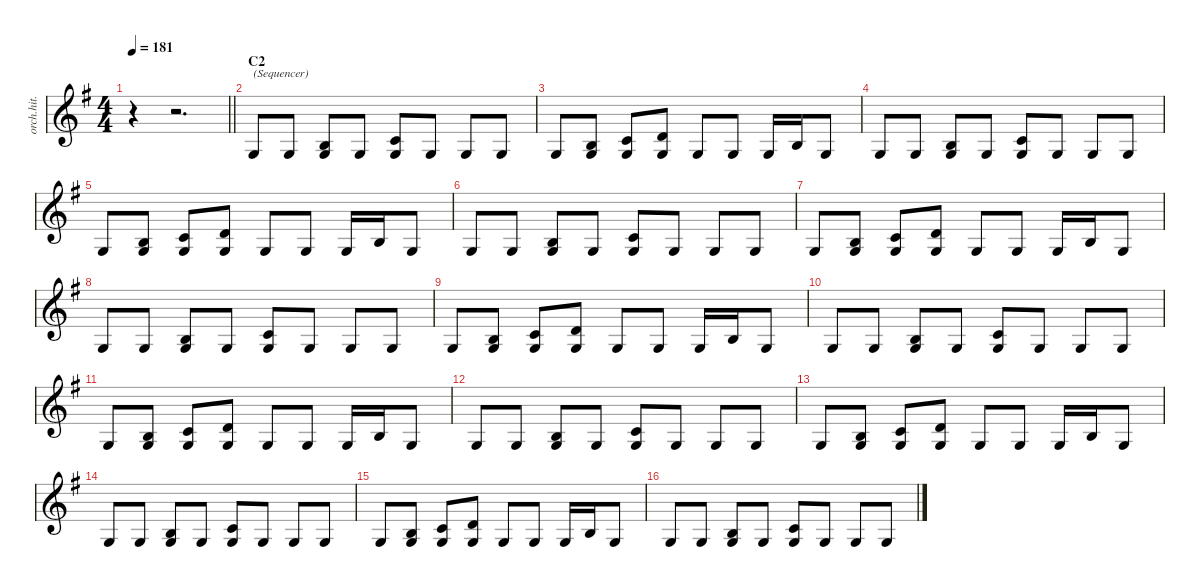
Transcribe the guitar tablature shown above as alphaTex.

\defaultSystemsLayout 4
\hideDynamics
\bracketExtendMode nobrackets
\track ("Synth II" "orch.hit.") {instrument orchestrahit}
\staff {score}
\tuning (E4 B3 G3 D3 A2 E2)
\ts (4 4)
\tempo 181
\clef g2
\barLineRight lightlight
\ks g
r.4{dy f} r.2{d} |
\section ("" "C2")
0.3{acc forcenatural}.8{txt "(Sequencer)" instrument synthdrum} 0.3{acc forcenatural}.8 (0.2{acc forcenatural} 0.3{acc forcenatural}).8 0.3{acc forcenatural}.8 (1.2{acc forcenatural} 0.3{acc forcenatural}).8 0.3{acc forcenatural}.8 0.3{acc forcenatural}.8 0.3{acc forcenatural}.8 |
0.3{acc forcenatural}.8 (0.2{acc forcenatural} 0.3{acc forcenatural}).8 (1.2{acc forcenatural} 0.3{acc forcenatural}).8 (3.2{acc forcenatural} 0.3{acc forcenatural}).8 0.3{acc forcenatural}.8 0.3{acc forcenatural}.8 0.3{acc forcenatural}.16 0.2{acc forcenatural}.16 0.3{acc forcenatural}.8 |
0.3{acc forcenatural}.8 0.3{acc forcenatural}.8 (0.2{acc forcenatural} 0.3{acc forcenatural}).8 0.3{acc forcenatural}.8 (1.2{acc forcenatural} 0.3{acc forcenatural}).8 0.3{acc forcenatural}.8 0.3{acc forcenatural}.8 0.3{acc forcenatural}.8 |
0.3{acc forcenatural}.8 (0.2{acc forcenatural} 0.3{acc forcenatural}).8 (1.2{acc forcenatural} 0.3{acc forcenatural}).8 (3.2{acc forcenatural} 0.3{acc forcenatural}).8 0.3{acc forcenatural}.8 0.3{acc forcenatural}.8 0.3{acc forcenatural}.16 0.2{acc forcenatural}.16 0.3{acc forcenatural}.8 |
0.3{acc forcenatural}.8 0.3{acc forcenatural}.8 (0.2{acc forcenatural} 0.3{acc forcenatural}).8 0.3{acc forcenatural}.8 (1.2{acc forcenatural} 0.3{acc forcenatural}).8 0.3{acc forcenatural}.8 0.3{acc forcenatural}.8 0.3{acc forcenatural}.8 |
0.3{acc forcenatural}.8 (0.2{acc forcenatural} 0.3{acc forcenatural}).8 (1.2{acc forcenatural} 0.3{acc forcenatural}).8 (3.2{acc forcenatural} 0.3{acc forcenatural}).8 0.3{acc forcenatural}.8 0.3{acc forcenatural}.8 0.3{acc forcenatural}.16 0.2{acc forcenatural}.16 0.3{acc forcenatural}.8 |
0.3{acc forcenatural}.8 0.3{acc forcenatural}.8 (0.2{acc forcenatural} 0.3{acc forcenatural}).8 0.3{acc forcenatural}.8 (1.2{acc forcenatural} 0.3{acc forcenatural}).8 0.3{acc forcenatural}.8 0.3{acc forcenatural}.8 0.3{acc forcenatural}.8 |
0.3{acc forcenatural}.8 (0.2{acc forcenatural} 0.3{acc forcenatural}).8 (1.2{acc forcenatural} 0.3{acc forcenatural}).8 (3.2{acc forcenatural} 0.3{acc forcenatural}).8 0.3{acc forcenatural}.8 0.3{acc forcenatural}.8 0.3{acc forcenatural}.16 0.2{acc forcenatural}.16 0.3{acc forcenatural}.8 |
0.3{acc forcenatural}.8 0.3{acc forcenatural}.8 (0.2{acc forcenatural} 0.3{acc forcenatural}).8 0.3{acc forcenatural}.8 (1.2{acc forcenatural} 0.3{acc forcenatural}).8 0.3{acc forcenatural}.8 0.3{acc forcenatural}.8 0.3{acc forcenatural}.8 |
0.3{acc forcenatural}.8 (0.2{acc forcenatural} 0.3{acc forcenatural}).8 (1.2{acc forcenatural} 0.3{acc forcenatural}).8 (3.2{acc forcenatural} 0.3{acc forcenatural}).8 0.3{acc forcenatural}.8 0.3{acc forcenatural}.8 0.3{acc forcenatural}.16 0.2{acc forcenatural}.16 0.3{acc forcenatural}.8 |
0.3{acc forcenatural}.8 0.3{acc forcenatural}.8 (0.2{acc forcenatural} 0.3{acc forcenatural}).8 0.3{acc forcenatural}.8 (1.2{acc forcenatural} 0.3{acc forcenatural}).8 0.3{acc forcenatural}.8 0.3{acc forcenatural}.8 0.3{acc forcenatural}.8 |
0.3{acc forcenatural}.8 (0.2{acc forcenatural} 0.3{acc forcenatural}).8 (1.2{acc forcenatural} 0.3{acc forcenatural}).8 (3.2{acc forcenatural} 0.3{acc forcenatural}).8 0.3{acc forcenatural}.8 0.3{acc forcenatural}.8 0.3{acc forcenatural}.16 0.2{acc forcenatural}.16 0.3{acc forcenatural}.8 |
0.3{acc forcenatural}.8 0.3{acc forcenatural}.8 (0.2{acc forcenatural} 0.3{acc forcenatural}).8 0.3{acc forcenatural}.8 (1.2{acc forcenatural} 0.3{acc forcenatural}).8 0.3{acc forcenatural}.8 0.3{acc forcenatural}.8 0.3{acc forcenatural}.8 |
0.3{acc forcenatural}.8 (0.2{acc forcenatural} 0.3{acc forcenatural}).8 (1.2{acc forcenatural} 0.3{acc forcenatural}).8 (3.2{acc forcenatural} 0.3{acc forcenatural}).8 0.3{acc forcenatural}.8 0.3{acc forcenatural}.8 0.3{acc forcenatural}.16 0.2{acc forcenatural}.16 0.3{acc forcenatural}.8 |
0.3{acc forcenatural}.8 0.3{acc forcenatural}.8 (0.2{acc forcenatural} 0.3{acc forcenatural}).8 0.3{acc forcenatural}.8 (1.2{acc forcenatural} 0.3{acc forcenatural}).8 0.3{acc forcenatural}.8 0.3{acc forcenatural}.8 0.3{acc forcenatural}.8
